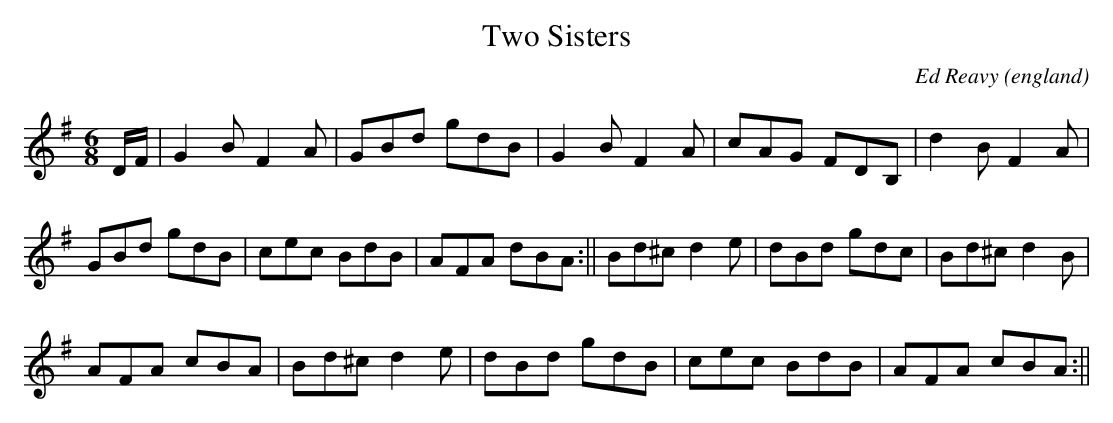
X:1
T:Two Sisters
O:england
C:Ed Reavy
M:6/8
L:1/8
K:G
D/2F/2|G2 B F2 A|GBd gdB|G2 B F2 A|cAG FDB,|d2 B F2 A|
GBd gdB|cec BdB|AFA dBA:||Bd^c d2 e|dBd gdc|Bd^c d2 B|
AFA cBA|Bd^c d2 e|dBd gdB|cec BdB|AFA cBA:||
